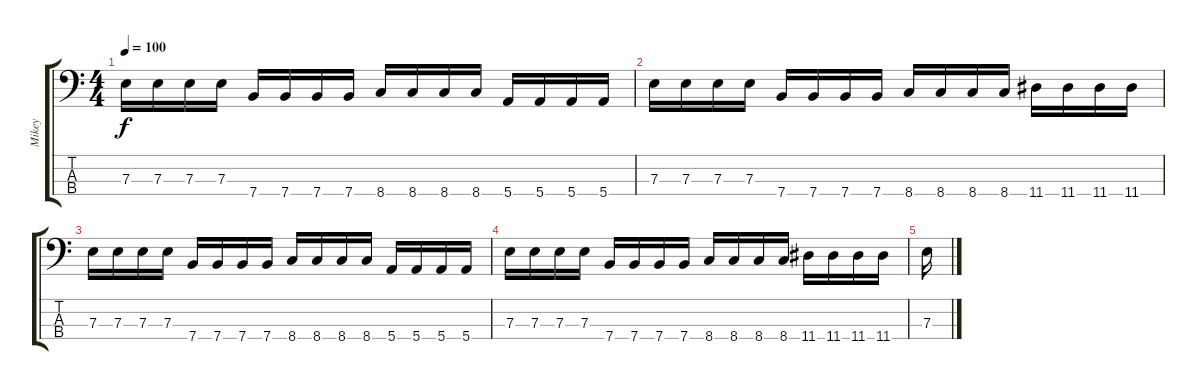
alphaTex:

\track ("Mikey" "Mikey") {instrument electricbassfinger}
\staff {score tabs}
\tuning (G2 D2 A1 E1) {hide}
\ts (4 4)
\tempo 100
\clef f4
\ks c
7.3.16{dy f} 7.3.16 7.3.16 7.3.16 7.4.16 7.4.16 7.4.16 7.4.16 8.4.16 8.4.16 8.4.16 8.4.16 5.4.16 5.4.16 5.4.16 5.4.16 |
7.3.16 7.3.16 7.3.16 7.3.16 7.4.16 7.4.16 7.4.16 7.4.16 8.4.16 8.4.16 8.4.16 8.4.16 11.4.16 11.4.16 11.4.16 11.4.16 |
7.3.16 7.3.16 7.3.16 7.3.16 7.4.16 7.4.16 7.4.16 7.4.16 8.4.16 8.4.16 8.4.16 8.4.16 5.4.16 5.4.16 5.4.16 5.4.16 |
7.3.16 7.3.16 7.3.16 7.3.16 7.4.16 7.4.16 7.4.16 7.4.16 8.4.16 8.4.16 8.4.16 8.4.16 11.4.16 11.4.16 11.4.16 11.4.16 |
7.3.16
